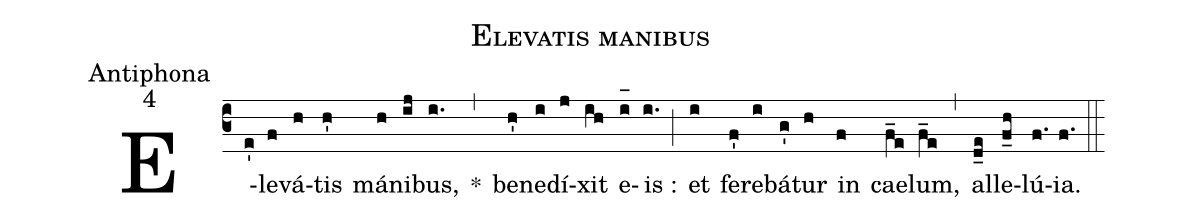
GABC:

name:Elevatis manibus;
office-part:Antiphona;
mode:4;
%%
(c3) E(e')le(f)vá(h)tis(h') má(h)ni(ij)bus,(i.) *(,) be(h')ne(i)dí(j)xit(ih) e(i_[oh:h])is :(i.) (;) et(i) fe(f')re(i)bá(g')tur(h) in(f) cae(f_e)lum,(f_e) (,) al(d_e)le(f_h)lú(f.){ia}.(f.) (::)
